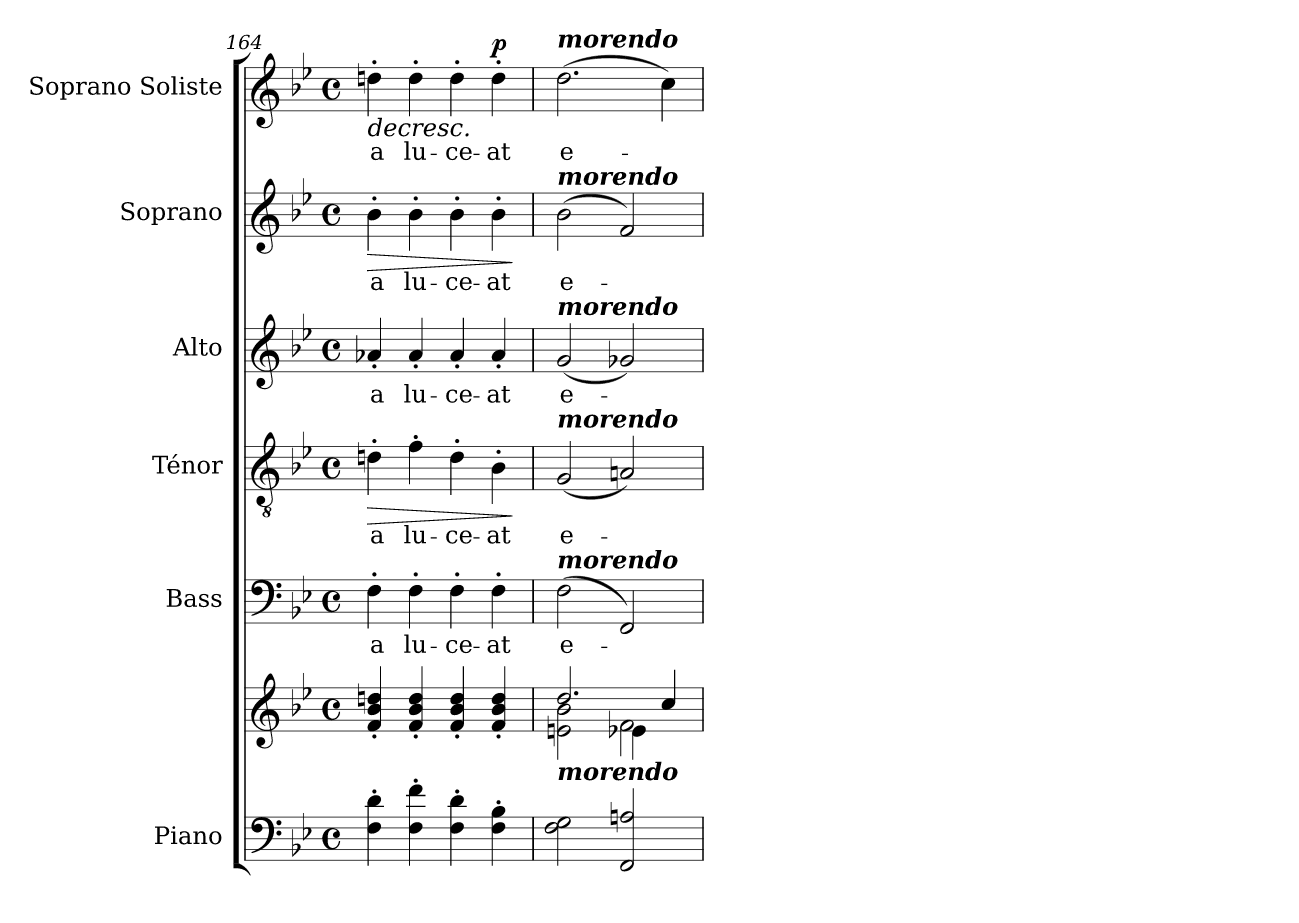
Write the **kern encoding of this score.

**kern	**kern	**kern	**text	**kern	**text	**dynam	**kern	**text	**kern	**text	**dynam	**kern	**text	**dynam
*part6	*part6	*part5	*part5	*part4	*part4	*part4	*part3	*part3	*part2	*part2	*part2	*part1	*part1	*part1
*staff7	*staff6	*staff5	*staff5	*staff4	*staff4	*staff4	*staff3	*staff3	*staff2	*staff2	*staff2	*staff1	*staff1	*staff1
*I"Piano	*	*I"Bass	*	*I"Ténor	*	*	*I"Alto	*	*I"Soprano	*	*	*I"Soprano Soliste	*	*
*I'Pno.	*	*I'B.	*	*I'T.	*	*	*I'A.	*	*I'S.	*	*	*	*	*
*clefF4	*clefG2	*clefF4	*	*clefGv2	*	*	*clefG2	*	*clefG2	*	*	*clefG2	*	*
*	*	*	*	*	*	*	*ITrd2c3	*	*	*	*	*	*	*
*k[b-e-]	*k[b-e-]	*k[b-e-]	*	*k[b-e-]	*	*	*k[f#]	*	*k[b-e-]	*	*	*k[b-e-]	*	*
*M4/4	*M4/4	*M4/4	*	*M4/4	*	*	*M4/4	*	*M4/4	*	*	*M4/4	*	*
*met(c)	*met(c)	*met(c)	*	*met(c)	*	*	*met(c)	*	*met(c)	*	*	*met(c)	*	*
=164	=164	=164	=164	=164	=164	=164	=164	=164	=164	=164	=164	=164	=164	=164
!	!	!	!	!	!	!LO:HP:b	!	!	!	!	!LO:HP:b	!	!	!LO:HP:b
4F\' 4d\'	4f/' 4b-/' 4ddn/'	4F'\	-a	4dn'\	-a	>	4fn'i/	-a	4b-'\	-a	>	4ddn'\	-a	>
4F\' 4f\'	4f/' 4b-/' 4dd/'	4F'\	lu-	4f'\	lu-	.	4f'i/	lu-	4b-'\	lu-	.	4dd'\	lu-	.
4F\' 4d\'	4f/' 4b-/' 4dd/'	4F'\	-ce-	4d'\	-ce-	.	4f'i/	-ce-	4b-'\	-ce-	.	4dd'\	-ce-	.
!	!	!	!	!	!	!	!	!	!	!	!	!	!	!LO:DY:a
4F\' 4B-\'	4f/' 4b-/' 4dd/'	4F'\	-at	4B-'\	-at	.	4f'i/	-at	4b-'\	-at	.	4dd'\	-at	p
.	.	.	.	.	.	]	.	.	.	.	]	.	.	]
=165	=165	=165	=165	=165	=165	=165	=165	=165	=165	=165	=165	=165	=165	=165
*	*^	*	*	*	*	*	*	*	*	*	*	*	*	*
*	*	*^	*	*	*	*	*	*	*	*	*	*	*	*	*
!	!	!	!	!	!	!	!	!	!	!	!	!	!	!LO:TX:a:Bi:t=morendo	!	!
!	!	!	!	!	!	!	!	!	!	!	!LO:TX:a:Bi:t=morendo	!	!	!	!	!
!	!	!	!	!	!	!	!	!	!LO:TX:a:Bi:t=morendo	!	!	!	!	!	!	!
!	!	!	!	!	!	!LO:TX:a:Bi:t=morendo	!	!	!	!	!	!	!	!	!	!
!	!	!	!	!LO:TX:a:Bi:t=morendo	!	!	!	!	!	!	!	!	!	!	!	!
!LO:TX:a:Bi:t=morendo	!	!	!	!	!	!	!	!	!	!	!	!	!	!	!	!
2F\ 2G\	2.dd/	2en\ 2b-\	2ryy	(2F\	e-	(2G/	e-	.	(2ei/	e-	(2b-\	e-	.	(2.dd\	e-	.
2FF/ 2An/	.	2f\	4e-X\	2FF/)	.	2An/)	.	.	2e-Xi/)	.	2f/)	.	.	.	.	.
.	4cc/	.	4ryy	.	.	.	.	.	.	.	.	.	.	4cc\)	.	.
*	*v	*v	*v	*	*	*	*	*	*	*	*	*	*	*	*	*
=	=	=	=	=	=	=	=	=	=	=	=	=	=	=
*-	*-	*-	*-	*-	*-	*-	*-	*-	*-	*-	*-	*-	*-	*-
